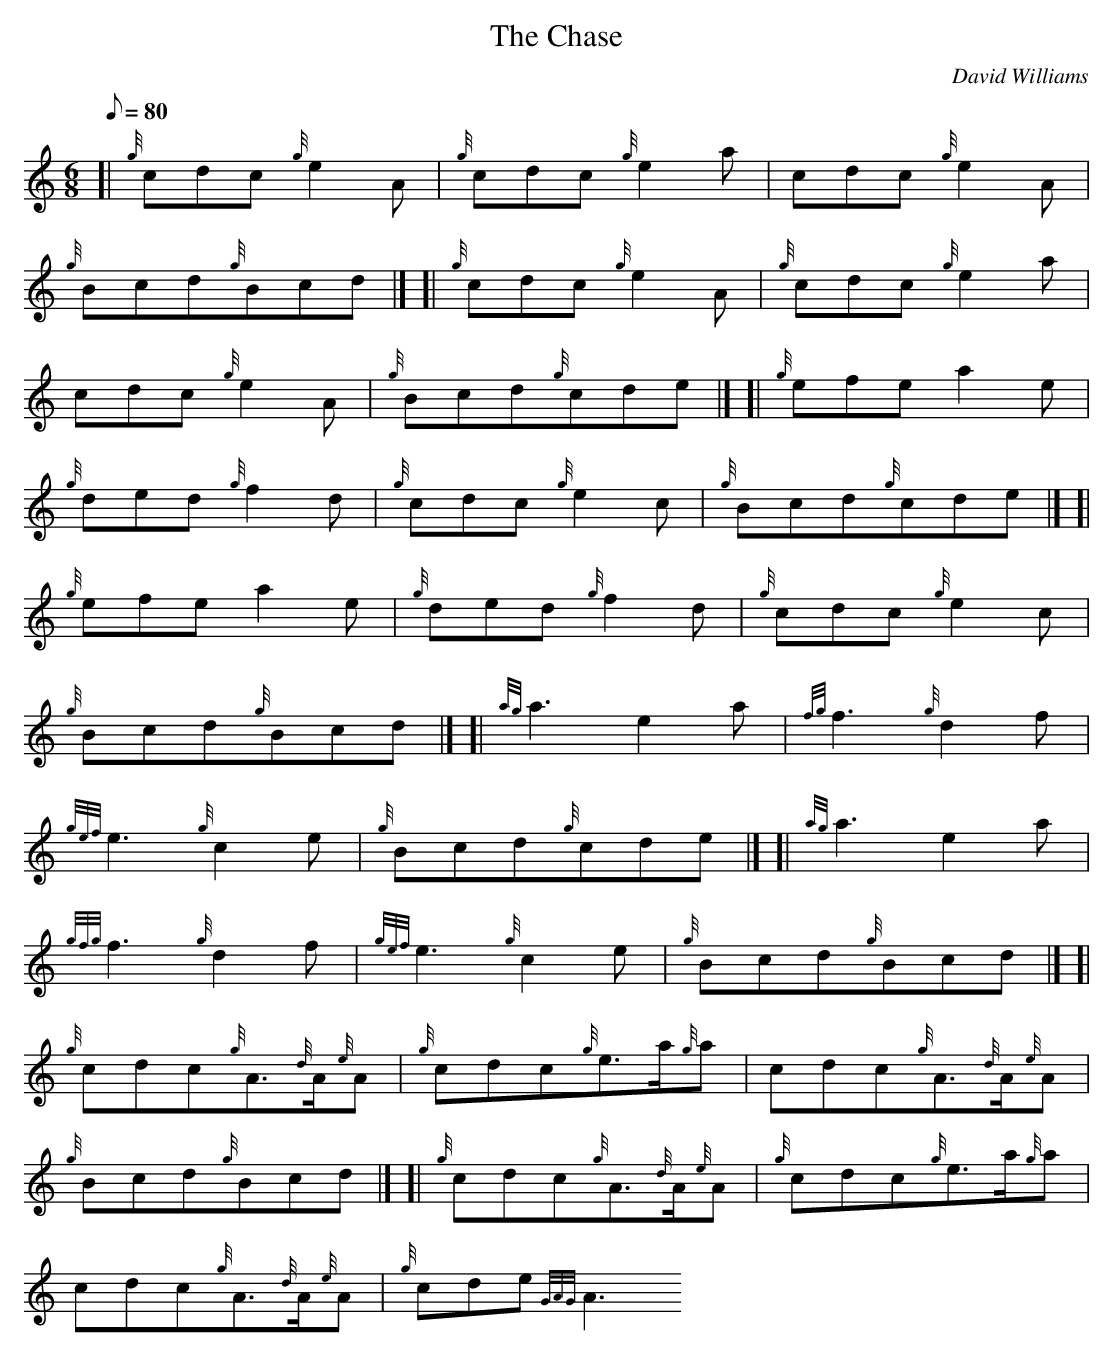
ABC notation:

X:1
T:The Chase
M:6/8
L:1/8
Q:80
C:David Williams
K:HP
[| {g}cdc{g}e2A|
{g}cdc{g}e2a|
cdc{g}e2A|  !
{g}Bcd{g}Bcd|] [|
{g}cdc{g}e2A|
{g}cdc{g}e2a|  !
cdc{g}e2A|
{g}Bcd{g}cde|] [|
{g}efea2e|  !
{g}ded{g}f2d|
{g}cdc{g}e2c|
{g}Bcd{g}cde|] [|  !
{g}efea2e|
{g}ded{g}f2d|
{g}cdc{g}e2c|  !
{g}Bcd{g}Bcd|] [|
{ag}a3e2a|
{fg}f3{g}d2f|  !
{gef}e3{g}c2e|
{g}Bcd{g}cde|] [|
{ag}a3e2a|  !
{gfg}f3{g}d2f|
{gef}e3{g}c2e|
{g}Bcd{g}Bcd|] [|  !
{g}cdc{g}A3/2{d}A/2{e}A|
{g}cdc{g}e3/2a/2{g}a|
cdc{g}A3/2{d}A/2{e}A|  !
{g}Bcd{g}Bcd|] [|
{g}cdc{g}A3/2{d}A/2{e}A|
{g}cdc{g}e3/2a/2{g}a|  !
cdc{g}A3/2{d}A/2{e}A|
{g}cde{GAG}A3

